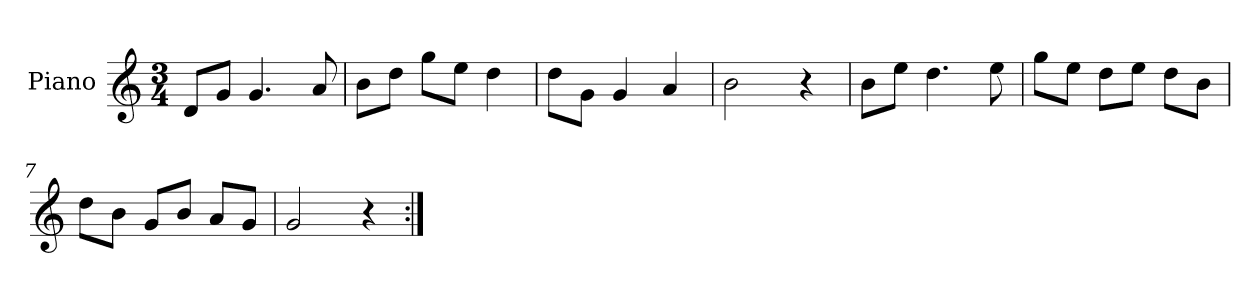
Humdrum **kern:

**kern
*part1
*staff1
*I"Piano
*I'Pno.
*clefG2
*k[]
*M3/4
=1
8d/L
8g/J
4.g/
8a/
=2
8b\L
8dd\J
8gg\L
8ee\J
4dd\
=3
8dd\L
8g\J
4g/
4a/
=4
2b\
4r
=5
8b\L
8ee\J
4.dd\
8ee\
=6
8gg\L
8ee\J
8dd\L
8ee\J
8dd\L
8b\J
=7
8dd\L
8b\J
8g/L
8b/J
8a/L
8g/J
=8
2g/
4r
=:|!
*-
